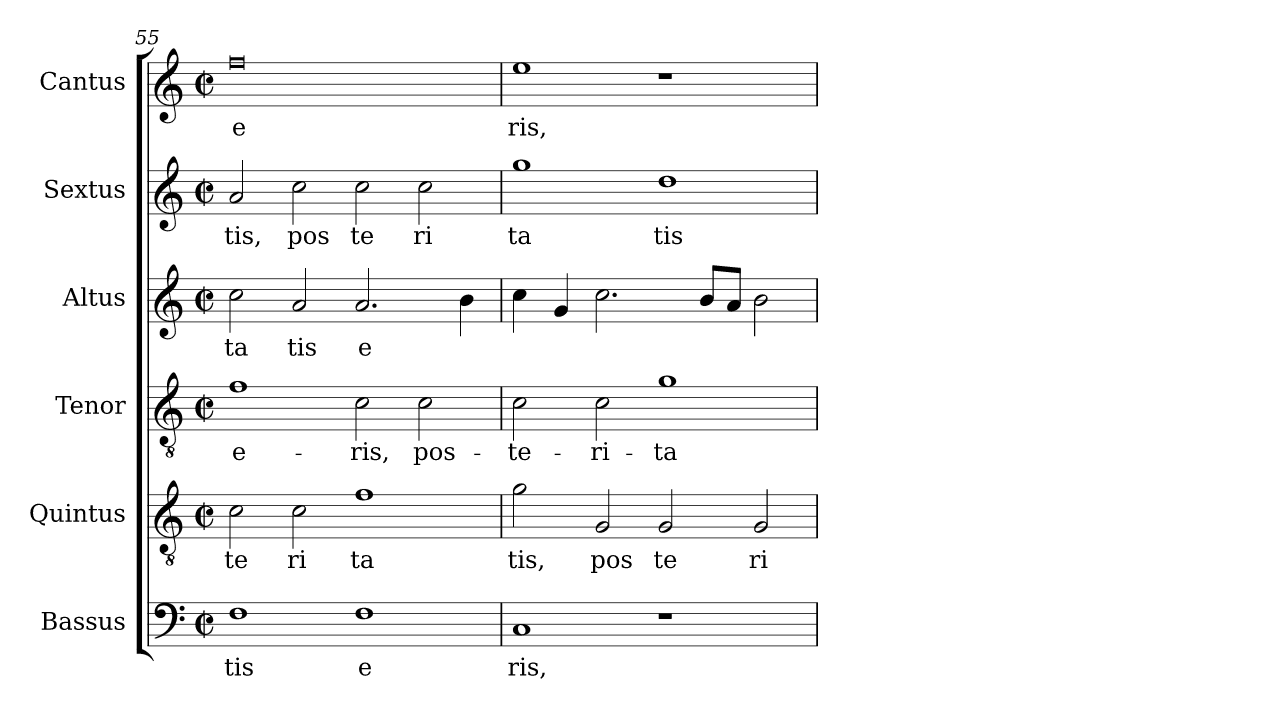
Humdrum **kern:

**kern	**text	**kern	**text	**kern	**text	**kern	**text	**kern	**text	**kern	**text
*part6	*part6	*part5	*part5	*part4	*part4	*part3	*part3	*part2	*part2	*part1	*part1
*staff6	*staff6	*staff5	*staff5	*staff4	*staff4	*staff3	*staff3	*staff2	*staff2	*staff1	*staff1
*I"Bassus	*	*I"Quintus	*	*I"Tenor	*	*I"Altus	*	*I"Sextus	*	*I"Cantus	*
!!LO:LB:g=z
*clefF4	*	*clefGv2	*	*clefGv2	*	*clefG2	*	*clefG2	*	*clefG2	*
*M2/2	*	*M2/2	*	*M2/2	*	*M2/2	*	*M2/2	*	*M2/2	*
*met(c|)	*	*met(c|)	*	*met(c|)	*	*met(c|)	*	*met(c|)	*	*met(c|)	*
=55	=55	=55	=55	=55	=55	=55	=55	=55	=55	=55	=55
!	!LO:LY:b:cj	!	!LO:LY:b:cj	!	!LO:LY:b:cj	!	!LO:LY:b:cj	!	!LO:LY:b:cj	!	!LO:LY:b:cj
1F	-tis	2c\	te	1f	e-	2cc\	-ta	2a/	tis,	0ff	e
!	!	!	!LO:LY:b:cj	!	!	!	!LO:LY:b:cj	!	!LO:LY:b:cj	!	!
.	.	2c\	ri	.	.	2a/	tis	2cc\	pos	.	.
!	!LO:LY:b:cj	!	!LO:LY:b:cj	!	!LO:LY:b:cj	!	!LO:LY:b:cj	!	!LO:LY:b:cj	!	!
1F	e	1f	ta	2c\	-ris,	2.a/	e	2cc\	te	.	.
!	!	!	!	!	!LO:LY:b:cj	!	!	!	!LO:LY:b:cj	!	!
.	.	.	.	2c\	pos-	.	.	2cc\	ri	.	.
.	.	.	.	.	.	4b\	.	.	.	.	.
=56	=56	=56	=56	=56	=56	=56	=56	=56	=56	=56	=56
!	!LO:LY:b:cj	!	!LO:LY:b:cj	!	!LO:LY:b:cj	!	!	!	!LO:LY:b:cj	!	!LO:LY:b:cj
1C	ris,	2g\	tis,	2c\	-te-	4cc\	.	1gg	ta	1ee	ris,
.	.	.	.	.	.	4g/	.	.	.	.	.
!	!	!	!LO:LY:b:cj	!	!LO:LY:b:cj	!	!	!	!	!	!
.	.	2G/	pos	2c\	-ri-	2.cc\	.	.	.	.	.
!	!	!	!LO:LY:b:cj	!	!LO:LY:b:cj	!	!	!	!LO:LY:b:cj	!	!
1r	.	2G/	te	1g	-ta-	.	.	1dd	tis	1r	.
.	.	.	.	.	.	8b/L	.	.	.	.	.
.	.	.	.	.	.	8a/J	.	.	.	.	.
!	!	!	!LO:LY:b:cj	!	!	!	!	!	!	!	!
.	.	2G/	ri	.	.	2b\	.	.	.	.	.
=	=	=	=	=	=	=	=	=	=	=	=
*-	*-	*-	*-	*-	*-	*-	*-	*-	*-	*-	*-
